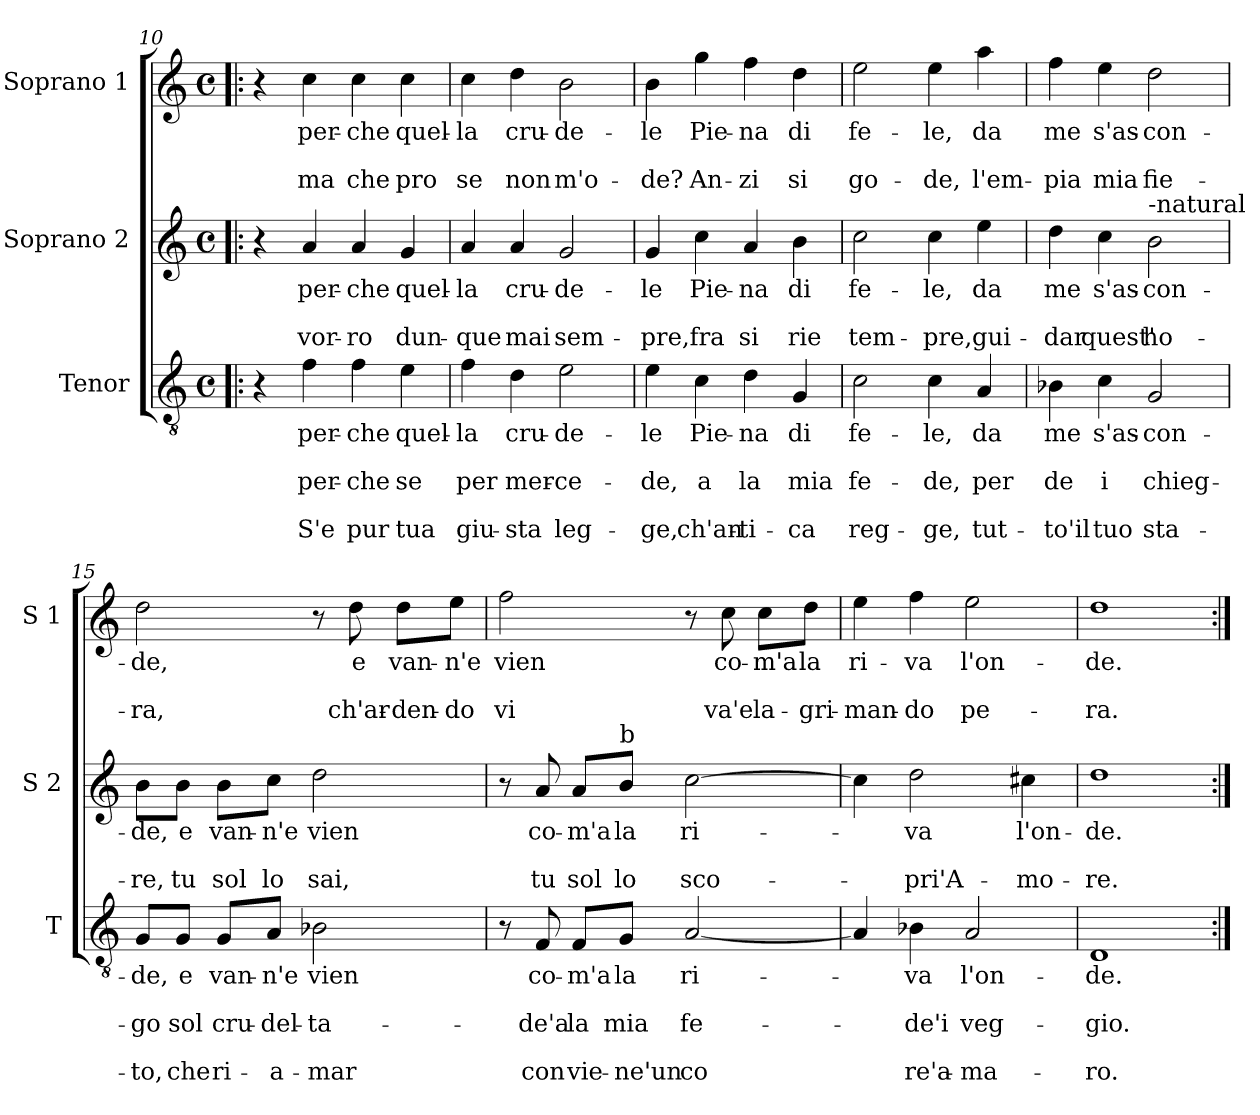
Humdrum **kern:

**kern	**text	**text	**text	**text	**text	**kern	**text	**text	**text	**kern	**text	**text	**text
*part3	*part3	*part3	*part3	*part3	*part3	*part2	*part2	*part2	*part2	*part1	*part1	*part1	*part1
*staff3	*staff3	*staff3	*staff3	*staff3	*staff3	*staff2	*staff2	*staff2	*staff2	*staff1	*staff1	*staff1	*staff1
*I"Tenor	*	*	*	*	*	*I"Soprano 2	*	*	*	*I"Soprano 1	*	*	*
*I'T	*	*	*	*	*	*I'S 2	*	*	*	*I'S 1	*	*	*
!!LO:PB:g=z
*clefGv2	*	*	*	*	*	*clefG2	*	*	*	*clefG2	*	*	*
*k[]	*	*	*	*	*	*k[]	*	*	*	*k[]	*	*	*
*C:	*	*	*	*	*	*C:	*	*	*	*C:	*	*	*
*M4/4	*	*	*	*	*	*M4/4	*	*	*	*M4/4	*	*	*
*met(c)	*	*	*	*	*	*met(c)	*	*	*	*met(c)	*	*	*
=10!|:	=10!|:	=10!|:	=10!|:	=10!|:	=10!|:	=10!|:	=10!|:	=10!|:	=10!|:	=10!|:	=10!|:	=10!|:	=10!|:
4r	.	.	.	.	.	4r	.	.	.	4r	.	.	.
!	!LO:LY:b	!	!LO:LY:b	!	!LO:LY:b	!	!LO:LY:b	!	!LO:LY:b	!	!LO:LY:b	!	!LO:LY:b
4f\	per-	.	per-	.	S'e	4a/	per-	.	vor-	4cc\	per-	.	ma
!	!LO:LY:b	!	!LO:LY:b	!	!LO:LY:b	!	!LO:LY:b	!	!LO:LY:b	!	!LO:LY:b	!	!LO:LY:b
4f\	-che	.	-che	.	pur	4a/	-che	.	-ro	4cc\	-che	.	che
!	!LO:LY:b	!	!LO:LY:b	!	!LO:LY:b	!	!LO:LY:b	!	!LO:LY:b	!	!LO:LY:b	!	!LO:LY:b
4e\	quel-	.	se	.	tua	4g/	quel-	.	dun-	4cc\	quel-	.	pro
=11	=11	=11	=11	=11	=11	=11	=11	=11	=11	=11	=11	=11	=11
!	!LO:LY:b	!	!LO:LY:b	!	!LO:LY:b	!	!LO:LY:b	!	!LO:LY:b	!	!LO:LY:b	!	!LO:LY:b
4f\	-la	.	per	.	giu-	4a/	-la	.	-que	4cc\	-la	.	se
!	!LO:LY:b	!	!LO:LY:b	!	!LO:LY:b	!	!LO:LY:b	!	!LO:LY:b	!	!LO:LY:b	!	!LO:LY:b
4d\	cru-	.	mer-	.	-sta	4a/	cru-	.	mai	4dd\	cru-	.	non
!	!LO:LY:b	!	!LO:LY:b	!	!LO:LY:b	!	!LO:LY:b	!	!LO:LY:b	!	!LO:LY:b	!	!LO:LY:b
2e\	-de-	.	-ce-	.	leg-	2g/	-de-	.	sem-	2b\	-de-	.	m'o-
=12	=12	=12	=12	=12	=12	=12	=12	=12	=12	=12	=12	=12	=12
!	!LO:LY:b	!	!LO:LY:b	!	!LO:LY:b	!	!LO:LY:b	!	!LO:LY:b	!	!LO:LY:b	!	!LO:LY:b
4e\	-le	.	-de,	.	-ge,	4g/	-le	.	-pre,	4b\	-le	.	-de?
!	!LO:LY:b	!	!LO:LY:b	!	!LO:LY:b	!	!LO:LY:b	!	!LO:LY:b	!	!LO:LY:b	!	!LO:LY:b
4c\	Pie-	.	a	.	ch'an-	4cc\	Pie-	.	fra	4gg\	Pie-	.	An-
!	!LO:LY:b	!	!LO:LY:b	!	!LO:LY:b	!	!LO:LY:b	!	!LO:LY:b	!	!LO:LY:b	!	!LO:LY:b
4d\	-na	.	la	.	-ti-	4a/	-na	.	si	4ff\	-na	.	-zi
!	!LO:LY:b	!	!LO:LY:b	!	!LO:LY:b	!	!LO:LY:b	!	!LO:LY:b	!	!LO:LY:b	!	!LO:LY:b
4G/	di	.	mia	.	-ca	4b\	di	.	rie	4dd\	di	.	si
=13	=13	=13	=13	=13	=13	=13	=13	=13	=13	=13	=13	=13	=13
!	!LO:LY:b	!	!LO:LY:b	!	!LO:LY:b	!	!LO:LY:b	!	!LO:LY:b	!	!LO:LY:b	!	!LO:LY:b
2c\	fe-	.	fe-	.	reg-	2cc\	fe-	.	tem-	2ee\	fe-	.	go-
!	!LO:LY:b	!	!LO:LY:b	!	!LO:LY:b	!	!LO:LY:b	!	!LO:LY:b	!	!LO:LY:b	!	!LO:LY:b
4c\	-le,	.	-de,	.	-ge,	4cc\	-le,	.	-pre,	4ee\	-le,	.	-de,
!	!LO:LY:b	!	!LO:LY:b	!	!LO:LY:b	!	!LO:LY:b	!	!LO:LY:b	!	!LO:LY:b	!	!LO:LY:b
4A/	da	.	per	.	tut-	4ee\	da	.	gui-	4aa\	da	.	l'em-
=14	=14	=14	=14	=14	=14	=14	=14	=14	=14	=14	=14	=14	=14
!	!LO:LY:b	!	!LO:LY:b	!	!LO:LY:b	!	!LO:LY:b	!	!LO:LY:b	!	!LO:LY:b	!	!LO:LY:b
4B-X\	me	.	de	.	-to'il	4dd\	me	.	-dar	4ff\	me	.	-pia
!	!LO:LY:b	!	!LO:LY:b	!	!LO:LY:b	!	!LO:LY:b	!	!LO:LY:b	!	!LO:LY:b	!	!LO:LY:b
4c\	s'as-	.	i	.	tuo	4cc\	s'as-	.	quest'	4ee\	s'as-	.	mia
!	!	!	!	!	!	!LO:TX:a:t=-natural	!	!	!	!	!	!	!
!	!LO:LY:b	!	!LO:LY:b	!	!LO:LY:b	!	!LO:LY:b	!	!LO:LY:b	!	!LO:LY:b	!	!LO:LY:b
2G/	-con-	.	chieg-	.	sta-	2b\	-con-	.	ho-	2dd\	-con-	.	fie-
!!LO:LB:g=z
=15	=15	=15	=15	=15	=15	=15	=15	=15	=15	=15	=15	=15	=15
!	!LO:LY:b	!	!LO:LY:b	!	!LO:LY:b	!	!LO:LY:b	!	!LO:LY:b	!	!LO:LY:b	!	!LO:LY:b
8G/L	-de,	.	-go	.	-to,	8b\L	-de,	.	-re,	2dd\	-de,	.	-ra,
!	!LO:LY:b	!	!LO:LY:b	!	!LO:LY:b	!	!LO:LY:b	!	!LO:LY:b	!	!	!	!
8G/J	e	.	sol	.	che	8b\J	e	.	tu	.	.	.	.
!	!LO:LY:b	!	!LO:LY:b	!	!LO:LY:b	!	!LO:LY:b	!	!LO:LY:b	!	!	!	!
8G/L	van-	.	cru-	.	ri-	8b\L	van-	.	sol	.	.	.	.
!	!LO:LY:b	!	!LO:LY:b	!	!LO:LY:b	!	!LO:LY:b	!	!LO:LY:b	!	!	!	!
8A/J	-n'e	.	-del-	.	-a-	8cc\J	-n'e	.	lo	.	.	.	.
!	!LO:LY:b	!	!LO:LY:b	!	!LO:LY:b	!	!LO:LY:b	!	!LO:LY:b	!	!	!	!
2B-X\	vien	.	-ta-	.	-mar	2dd\	vien	.	sai,	8r	.	.	.
!	!	!	!	!	!	!	!	!	!	!	!LO:LY:b	!	!LO:LY:b
.	.	.	.	.	.	.	.	.	.	8dd\	e	.	ch'ar-
!	!	!	!	!	!	!	!	!	!	!	!LO:LY:b	!	!LO:LY:b
.	.	.	.	.	.	.	.	.	.	8dd\L	van-	.	-den-
!	!	!	!	!	!	!	!	!	!	!	!LO:LY:b	!	!LO:LY:b
.	.	.	.	.	.	.	.	.	.	8ee\J	-n'e	.	-do
=16	=16	=16	=16	=16	=16	=16	=16	=16	=16	=16	=16	=16	=16
!	!	!	!	!	!	!	!	!	!	!	!LO:LY:b	!	!LO:LY:b
8r	.	.	.	.	.	8r	.	.	.	2ff\	vien	.	vi
!	!LO:LY:b	!	!LO:LY:b	!	!LO:LY:b	!	!LO:LY:b	!	!LO:LY:b	!	!	!	!
8F/	co-	.	-de'a	.	con	8a/	co-	.	tu	.	.	.	.
!	!LO:LY:b	!	!LO:LY:b	!	!LO:LY:b	!	!LO:LY:b	!	!LO:LY:b	!	!	!	!
8F/L	-m'a	.	la	.	vie-	8a/L	-m'a	.	sol	.	.	.	.
!	!	!	!	!	!	!LO:TX:a:t=b	!	!	!	!	!	!	!
!	!LO:LY:b	!	!LO:LY:b	!	!LO:LY:b	!	!LO:LY:b	!	!LO:LY:b	!	!	!	!
8G/J	la	.	mia	.	-ne'un	8b/J	la	.	lo	.	.	.	.
!	!LO:LY:b	!	!LO:LY:b	!	!LO:LY:b	!	!LO:LY:b	!	!LO:LY:b	!	!	!	!
[2A/	ri-	.	fe-	.	co	[2cc\	ri-	.	sco-	8r	.	.	.
!	!	!	!	!	!	!	!	!	!	!	!LO:LY:b	!	!LO:LY:b
.	.	.	.	.	.	.	.	.	.	8cc\	co-	.	va'e
!	!	!	!	!	!	!	!	!	!	!	!LO:LY:b	!	!LO:LY:b
.	.	.	.	.	.	.	.	.	.	8cc\L	-m'a	.	la-
!	!	!	!	!	!	!	!	!	!	!	!LO:LY:b	!	!LO:LY:b
.	.	.	.	.	.	.	.	.	.	8dd\J	la	.	-gri-
=17	=17	=17	=17	=17	=17	=17	=17	=17	=17	=17	=17	=17	=17
!	!	!	!	!	!	!	!	!	!	!	!LO:LY:b	!	!LO:LY:b
4A/]	.	.	.	.	.	4cc\]	.	.	.	4ee\	ri-	.	-man-
!	!LO:LY:b	!	!LO:LY:b	!	!LO:LY:b	!	!LO:LY:b	!	!LO:LY:b	!	!LO:LY:b	!	!LO:LY:b
4B-X\	-va	.	-de'i	.	re'a-	2dd\	-va	.	-pri'A-	4ff\	-va	.	-do
!	!LO:LY:b	!	!LO:LY:b	!	!LO:LY:b	!	!	!	!	!	!LO:LY:b	!	!LO:LY:b
2A/	l'on-	.	veg-	.	-ma-	.	.	.	.	2ee\	l'on-	.	pe-
!	!	!	!	!	!	!	!LO:LY:b	!	!LO:LY:b	!	!	!	!
.	.	.	.	.	.	4cc#X\	l'on-	.	-mo-	.	.	.	.
=18	=18	=18	=18	=18	=18	=18	=18	=18	=18	=18	=18	=18	=18
!	!LO:LY:b	!	!LO:LY:b	!	!LO:LY:b	!	!LO:LY:b	!	!LO:LY:b	!	!LO:LY:b	!	!LO:LY:b
1D	-de.	.	-gio.	.	-ro.	1dd	-de.	.	-re.	1dd	-de.	.	-ra.
=:|!	=:|!	=:|!	=:|!	=:|!	=:|!	=:|!	=:|!	=:|!	=:|!	=:|!	=:|!	=:|!	=:|!
*-	*-	*-	*-	*-	*-	*-	*-	*-	*-	*-	*-	*-	*-
